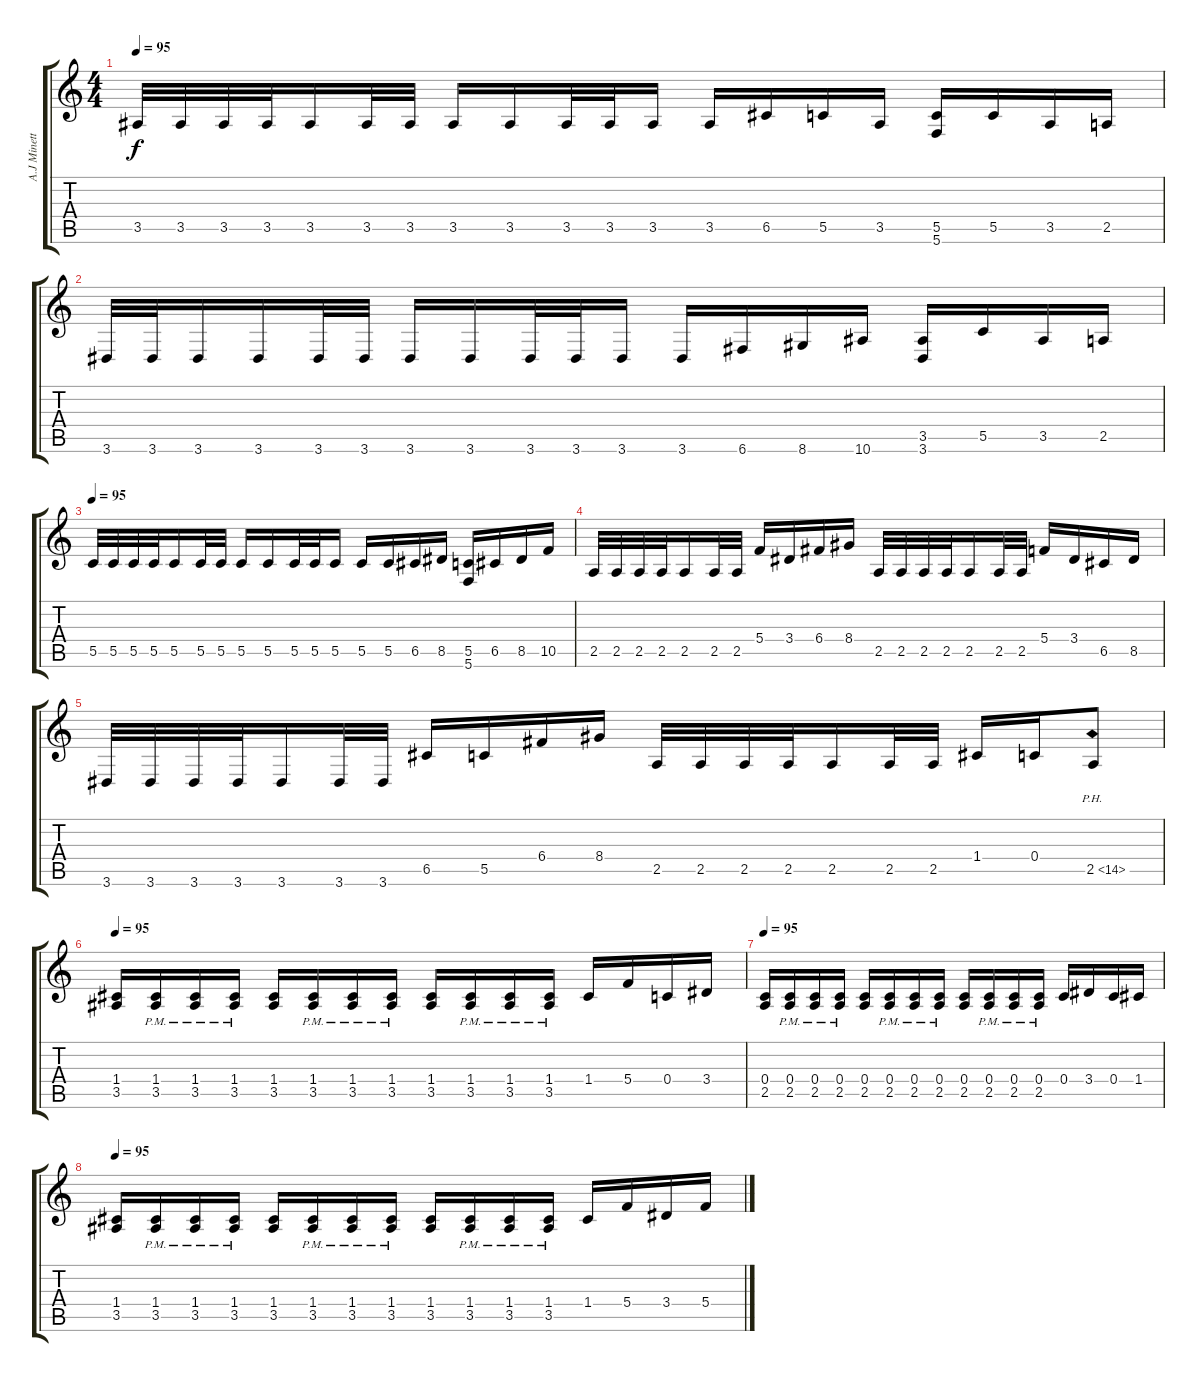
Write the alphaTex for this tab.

\track ("A.J Minette" "A.J Minett") {instrument distortionguitar}
\staff {score tabs}
\tuning (D4 A3 F3 C3 G2 C2) {hide}
\ts (4 4)
\tempo 95
\clef g2
\ks c
3.5.32{dy f} 3.5.32 3.5.32 3.5.32 3.5.16 3.5.32 3.5.32 3.5.16 3.5.16 3.5.32 3.5.32 3.5.16 3.5.16 6.5.16 5.5.16 3.5.16 (5.5 5.6).16 5.5.16 3.5.16 2.5.16 |
3.6.32 3.6.32 3.6.16 3.6.16 3.6.32 3.6.32 3.6.16 3.6.16 3.6.32 3.6.32 3.6.16 3.6.16 6.6.16 8.6.16 10.6.16 (3.5 3.6).16 5.5.16 3.5.16 2.5.16 |
\tempo 95
5.5.32 5.5.32 5.5.32 5.5.32 5.5.16 5.5.32 5.5.32 5.5.16 5.5.16 5.5.32 5.5.32 5.5.16 5.5.16 5.5.16 6.5.16 8.5.16 (5.5 5.6).16 6.5.16 8.5.16 10.5.16 |
2.5.32 2.5.32 2.5.32 2.5.32 2.5.16 2.5.32 2.5.32 5.4.16 3.4.16 6.4.16 8.4.16 2.5.32 2.5.32 2.5.32 2.5.32 2.5.16 2.5.32 2.5.32 5.4.16 3.4.16 6.5.16 8.5.16 |
3.6.32 3.6.32 3.6.32 3.6.32 3.6.16 3.6.32 3.6.32 6.5.16 5.5.16 6.4.16 8.4.16 2.5.32 2.5.32 2.5.32 2.5.32 2.5.16 2.5.32 2.5.32 1.4.16 0.4.16 2.5{ph 12}.8 |
\tempo 95
(1.4 3.5).16 (1.4{pm} 3.5{pm}).16 (1.4{pm} 3.5{pm}).16 (1.4{pm} 3.5).16 (1.4 3.5).16 (1.4{pm} 3.5{pm}).16 (1.4{pm} 3.5{pm}).16 (1.4{pm} 3.5{pm}).16 (1.4 3.5).16 (1.4{pm} 3.5{pm}).16 (1.4{pm} 3.5{pm}).16 (1.4{pm} 3.5{pm}).16 1.4.16 5.4.16 0.4.16 3.4.16 |
\tempo 95
(0.4 2.5).16 (0.4{pm} 2.5{pm}).16 (0.4{pm} 2.5{pm}).16 (0.4{pm} 2.5{pm}).16 (0.4 2.5).16 (0.4{pm} 2.5{pm}).16 (0.4{pm} 2.5{pm}).16 (0.4{pm} 2.5{pm}).16 (0.4 2.5).16 (0.4{pm} 2.5{pm}).16 (0.4{pm} 2.5{pm}).16 (0.4{pm} 2.5{pm}).16 0.4.16 3.4.16 0.4.16 1.4.16 |
\tempo 95
(1.4 3.5).16 (1.4{pm} 3.5{pm}).16 (1.4{pm} 3.5{pm}).16 (1.4{pm} 3.5{pm}).16 (1.4 3.5).16 (1.4{pm} 3.5{pm}).16 (1.4{pm} 3.5{pm}).16 (1.4{pm} 3.5{pm}).16 (1.4 3.5).16 (1.4{pm} 3.5{pm}).16 (1.4{pm} 3.5{pm}).16 (1.4{pm} 3.5{pm}).16 1.4.16 5.4.16 3.4.16 5.4.16
